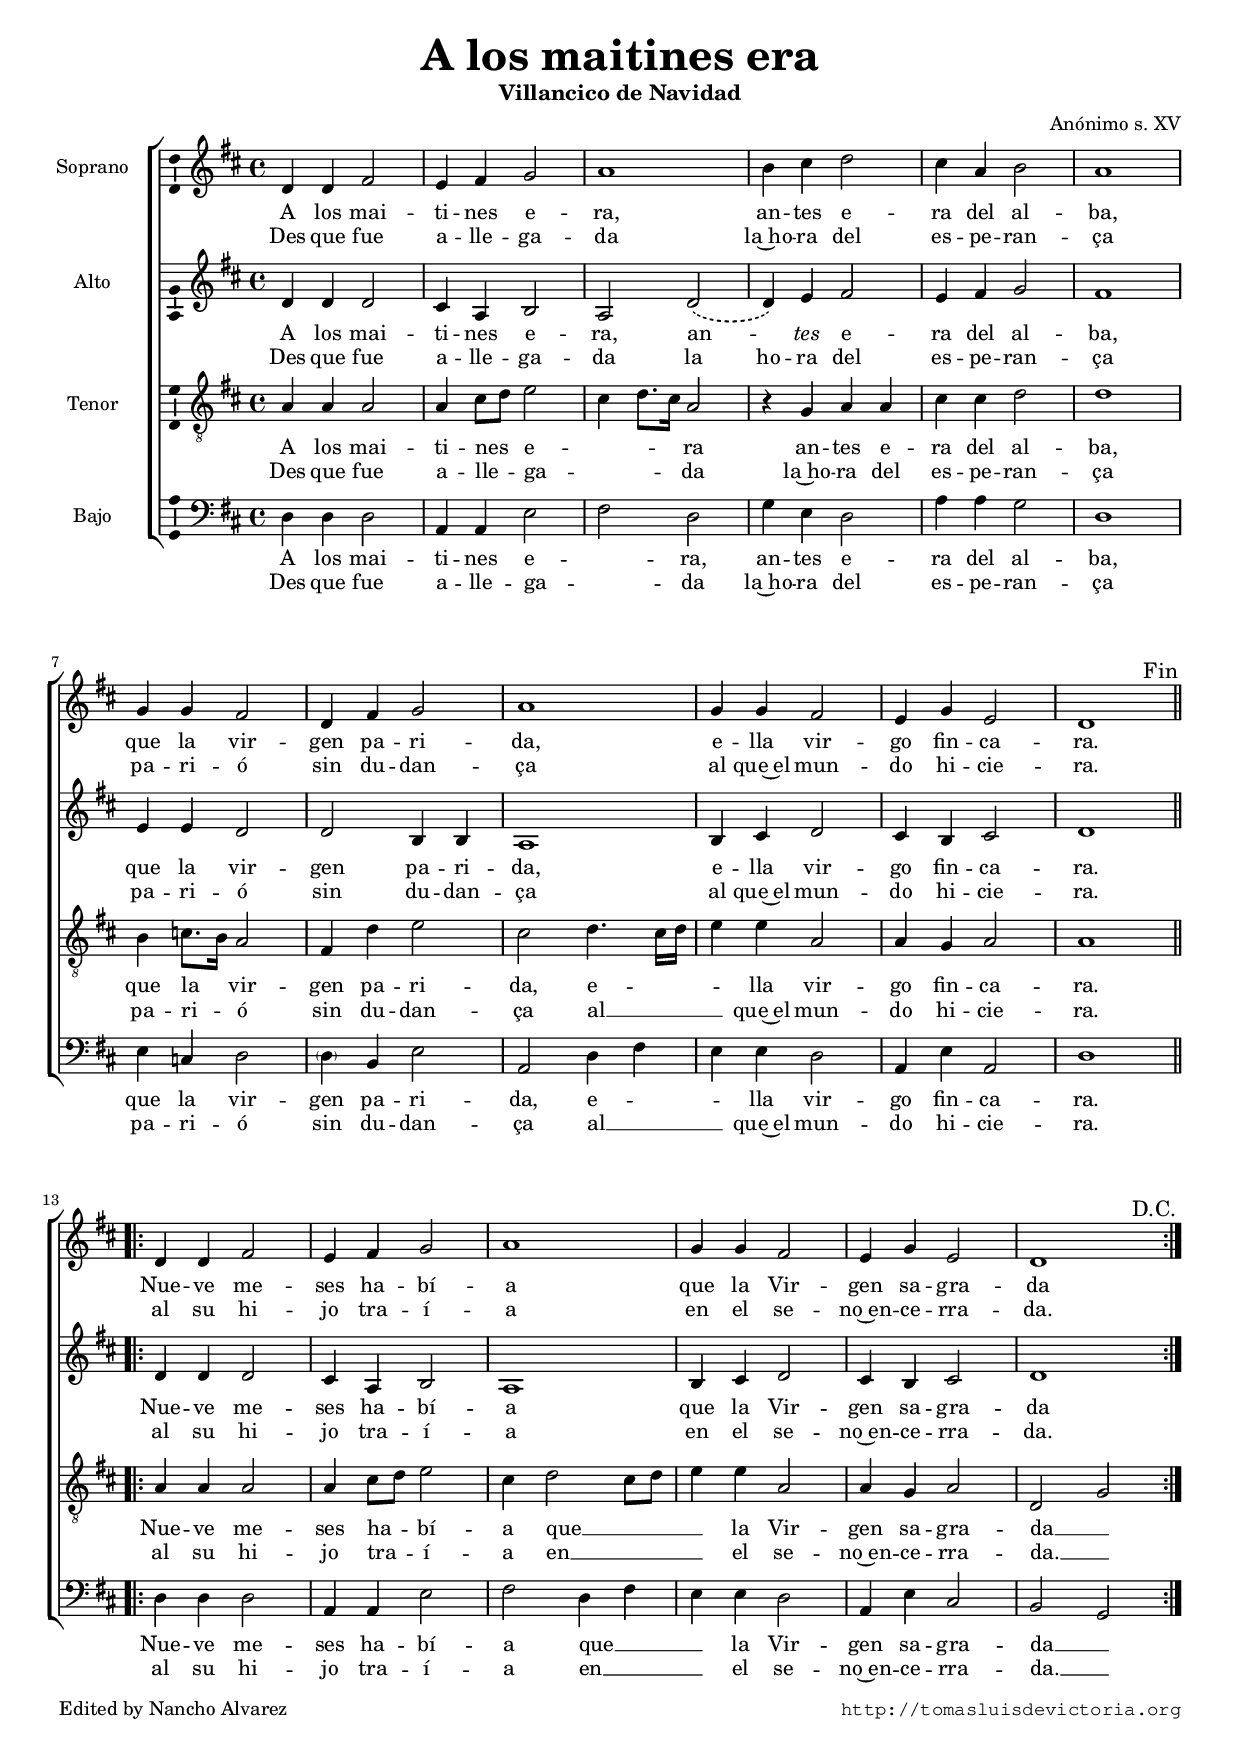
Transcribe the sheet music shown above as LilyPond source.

\version "2.18.0"

#(set-default-paper-size "a4")
#(set-global-staff-size 16.7)
#(ly:set-option 'point-and-click #f)
%mobile -s15.2 -i1.5

italicas=\override LyricText.font-shape = #'italic
rectas=\override LyricText.font-shape = #'upright
ss=\once \set suggestAccidentals = ##t
incipitwidth = 20

htitle="A los maitines era"
hcomposer="Anónimo"

\header {
	title=\markup{\fontsize #3 "A los maitines era"}
	subtitle="Villancico de Navidad"
%	subsubtitle=\markup{\column{" " " "}}
	composer="Anónimo s. XV"
        pdfauthor=\composer
	%opus="(-)"
	%poet=\markup{}
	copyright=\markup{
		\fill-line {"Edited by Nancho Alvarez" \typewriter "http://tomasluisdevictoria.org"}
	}
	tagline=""
}

% no tengo acceso al original, seguro que está en claves altas
% (un bemol y final en fa)
 
global={\key f \major \time 4/4 \skip 1*12 \bar ".|:-||"
        \repeat volta 2 {\skip 1*6} 
}


cantus=\relative c'{
	f4 f a2
        g4 a bes2
        c1
        d4 e f2
        e4 c d2
        c1
        bes4 bes a2
        f4 a bes2
        c1
        bes4 bes a2
        g4 bes g2
        f1
        \override Score.RehearsalMark.self-alignment-X = #right
	\override Score.RehearsalMark.break-visibility = #begin-of-line-invisible
        \mark \markup{\smaller "Fin"}
        f4 f a2
        g4 a bes2
        c1
        bes4 bes a2
        g4 bes g2
        f1
        \mark \markup{\smaller "D.C."}
}

altus=\relative c'{
	\phrasingSlurDashed
        f4 f f2
        e4 c d2
        c2 f\(
        f4\) g a2
        g4 a bes2
        a1
        g4 g f2
        f2 d4 d
        c1
        d4 e f2
        e4 d e2
        f1
        f4 f f2
        e4 c d2
        c1
        d4 e f2
        e4 d e2
        f1
}

tenor=\relative c'{
        c4 c c2
        c4 e8 f g2 
        e4 f8. e16 c2
        r4 bes c c
        e4 e f2
        f1
        d4 ees8. d16 c2
        a4 f' g2
        e2 f4. e16 f
        g4 g c,2
        c4 bes c2
        c1
        c4 c c2
        c4 e8 f g2
        e4 f2 e8 f
        g4 g c,2
        c4 bes c2 
        f,2 bes
}

bassus=\relative c{
	f4 f f2
        c4 c g'2
        a f
        bes4 g f2
        c'4 c bes2
        f1
        g4 ees f2
        \parenthesize f4 d g2 % silencio en el original
        c,2 f4 a
        g4 g f2
        c4 g' c,2
        f1
        f4 f f2
        c4 c g'2
        a2 f4 a
        g4 g f2
        c4 g' e2
        d bes
}

%{
He modernizado la escritura, y he cambiado
libremente la aplicación del texto
  
A los maitines era,
antes era del alva,
que la virgen parida,
ella virgo fincara.
Nueve meses avya
que la Virgen sagrada,
al su fijo traya
en el seno ençerrada.
Des que fue allegada
la ora del esparança
parió sin dudança
al qu’el mundo fiçiera.
%}

textocantus=\lyricmode{
A los mai -- ti -- nes e -- ra,
an -- tes e -- ra del al -- ba,
que la vir -- gen pa -- ri -- da,
e -- lla vir -- go fin -- ca -- ra.
Nue -- ve me -- ses ha -- bí -- a 
que la Vir -- gen sa -- gra -- da
}
textocantusb=\lyricmode{
Des que fue a -- lle -- ga -- da 
la~ho -- ra del es -- pe -- ran -- ça
pa -- ri -- ó sin du -- dan -- ça
al que~el mun -- do hi -- cie -- ra.
al su hi -- jo tra -- í -- a 
en el se -- no~en -- ce -- rra -- da.
}

textoaltus=\lyricmode{
A los mai -- ti -- nes e -- ra,
an -- _ \italicas tes \rectas e -- ra del al -- ba, % tes __ _
que la vir -- gen pa -- ri -- da,
e -- lla vir -- go fin -- ca -- ra.
Nue -- ve me -- ses ha -- bí -- a 
que la Vir -- gen sa -- gra -- da
}
textoaltusb=\lyricmode{
Des que fue a -- lle -- ga -- da
la ho -- ra del es -- pe -- ran -- ça
pa -- ri -- ó sin du -- dan -- ça
al que~el mun -- do hi -- cie -- ra.
al su hi -- jo tra -- í -- a 
en el se -- no~en -- ce -- rra -- da.
}

textotenor=\lyricmode{
A los mai -- ti -- nes _ e -- _ _ _ ra
an -- tes e -- ra del al -- ba,
que la _ vir -- gen pa -- ri -- da,
e -- _ _ _ lla vir -- go fin -- ca -- ra.
Nue -- ve me -- ses ha -- _ bí -- a 
que __ _ _ _ la Vir -- gen sa -- gra -- da __ _
}
textotenorb=\lyricmode{
Des que fue a -- lle -- _ ga -- _ _ _ da
la~ho -- ra del es -- pe -- ran -- ça
pa -- ri -- _ ó sin du -- dan -- ça
al __ _ _ _ que~el mun -- do hi -- cie -- ra.
al su hi -- jo tra -- _ í -- a 
en __ _ _ _ el se -- no~en -- ce -- rra -- da. __ _
}

textobassus=\lyricmode{
A los mai -- ti -- nes e -- _ ra,
an -- tes e -- ra del al -- ba,
que la vir -- gen pa -- ri -- da,
e -- _ _ lla vir -- go fin -- ca -- ra.
Nue -- ve me -- ses ha -- bí -- a 
que __ _ _ la Vir -- gen sa -- gra -- da __ _
}
textobassusb=\lyricmode{
Des que fue a -- lle -- ga -- _ da
la~ho -- ra del es -- pe -- ran -- ça
pa -- ri -- ó sin du -- dan -- ça
al __ _ _ que~el mun -- do hi -- cie -- ra.
al su hi -- jo tra -- í -- a 
en __ _ _ el se -- no~en -- ce -- rra -- da. __ _ 
}



\score {\transpose c' a{
\new ChoirStaff<<

	\new Staff <<\global
	\new Voice="v1" {
		\set Staff.instrumentName="Soprano "
		\clef "treble"
		\cantus }
	\new Lyrics \lyricsto "v1" {\textocantus }
        \new Lyrics \lyricsto "v1" {\textocantusb }
	>>

	\new Staff <<\global
	\new Voice="v2" {
		\set Staff.instrumentName="Alto "
		\clef "treble"
		\altus }
	\new Lyrics \lyricsto "v2" {\textoaltus }
        \new Lyrics \lyricsto "v2" {\textoaltusb }
	>>
	
	\new Staff <<\global
	\new Voice="v3" {
		\set Staff.instrumentName="Tenor "
		\clef "G_8"
		\tenor }
	\new Lyrics \lyricsto "v3" {\textotenor }
        \new Lyrics \lyricsto "v3" {\textotenorb }
	>>

	\new Staff <<\global
	\new Voice="v4" {
		\set Staff.instrumentName="Bajo "
		\clef "bass"
		\bassus }
	\new Lyrics \lyricsto "v4" {\textobassus }
        \new Lyrics \lyricsto "v4" {\textobassusb }
	>>
	
>>

	} % transpose

\layout{ 
	\context {\Lyrics 
		\override VerticalAxisGroup.staff-affinity = #UP
		\override VerticalAxisGroup.nonstaff-relatedstaff-spacing =
			#'((basic-distance . 0) (minimum-distance . 0) (padding . 1))
		%\override LyricText.font-size = #1.2
		\override LyricHyphen.minimum-distance = #0.5
	}
	\context {\Score 
		tempoHideNote = ##t
		\override BarNumber.padding = #2 
	}
	\context {\Voice 
		%melismaBusyProperties = #'()
		%autoBeaming = ##f
	}
	\context {\Staff 
                %\RemoveEmptyStaves
                %\override VerticalAxisGroup.remove-first = ##t
		\override VerticalAxisGroup.staff-staff-spacing =
			#'((basic-distance . 11) (minimum-distance . 0) (padding . 1))
		\consists Ambitus_engraver 
		\override LigatureBracket.padding = #1
	}
}

%\midi { \mtempo }

}


\paper{
	evenHeaderMarkup=\markup  \fill-line { \fromproperty #'page:page-number-string \htitle \hcomposer }
	oddHeaderMarkup= \markup  \fill-line { \on-the-fly #not-first-page \hcomposer \on-the-fly #not-first-page \htitle \on-the-fly #not-first-page \fromproperty #'page:page-number-string }
	system-count=3
	%page-count = 8
	ragged-last-bottom = ##f
	indent=1.7\cm
	system-system-spacing =
	#'((basic-distance . 20) (minimum-distance . 0) (padding . 5))
	top-system-spacing = % header
	#'((basic-distance . 8) (minimum-distance . 0) (padding . 0))
	last-bottom-spacing = % footer
	#'((basic-distance . 13) (minimum-distance . 0) (padding . 0))

}
